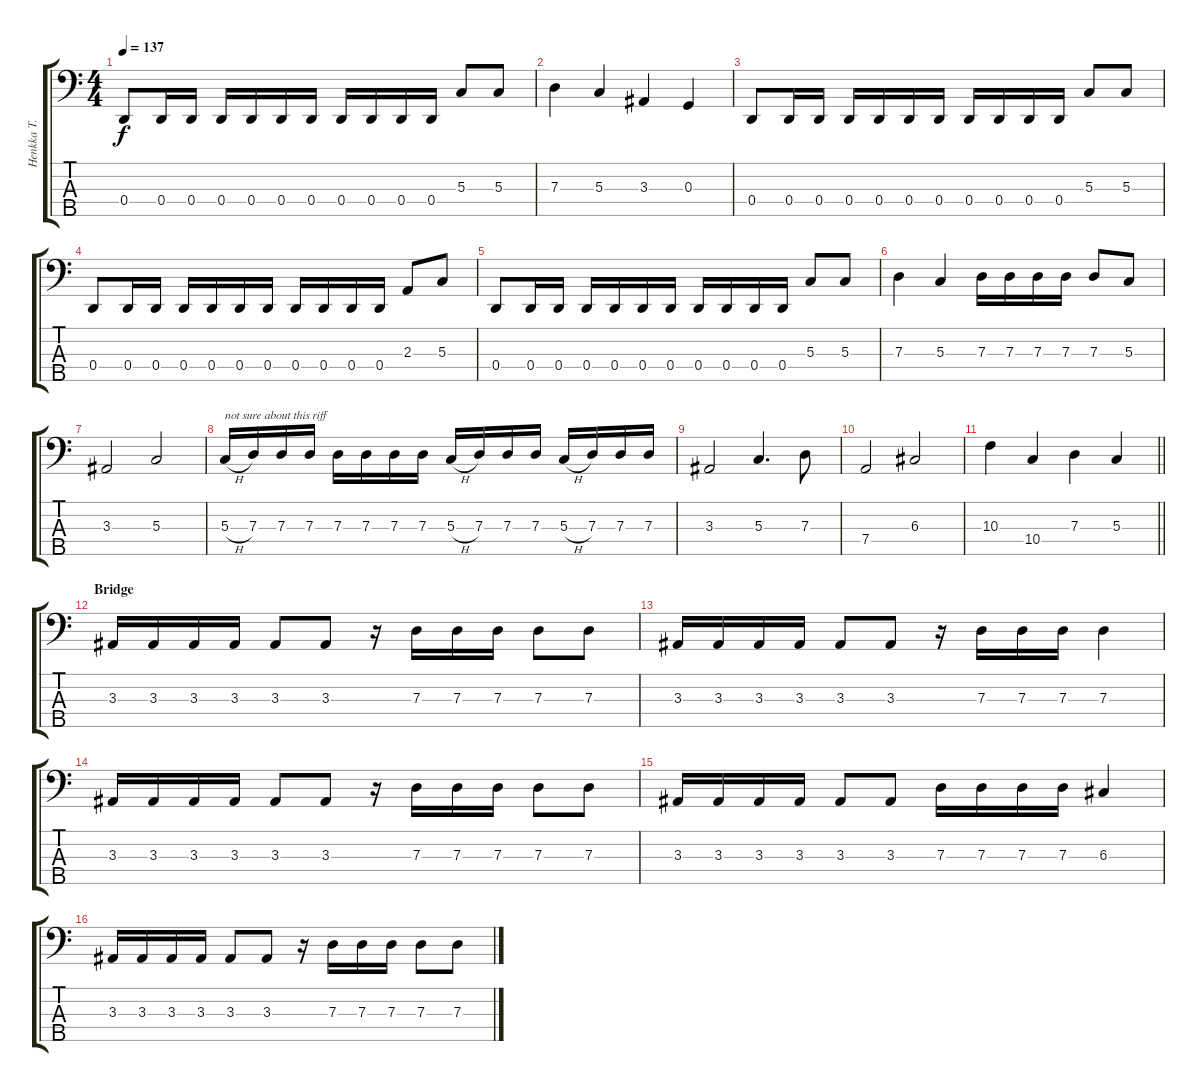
\track ("Henkka T. Blacksmith" "Henkka T. ") {instrument electricbasspick}
\staff {score tabs}
\tuning (F2 C2 G1 D1 A0) {hide}
\ts (4 4)
\tempo 137
\clef f4
\ks c
0.4.8{dy f} 0.4.16 0.4.16 0.4.16 0.4.16 0.4.16 0.4.16 0.4.16 0.4.16 0.4.16 0.4.16 5.3.8 5.3.8 |
7.3.4 5.3.4 3.3.4 0.3.4 |
0.4.8 0.4.16 0.4.16 0.4.16 0.4.16 0.4.16 0.4.16 0.4.16 0.4.16 0.4.16 0.4.16 5.3.8 5.3.8 |
0.4.8 0.4.16 0.4.16 0.4.16 0.4.16 0.4.16 0.4.16 0.4.16 0.4.16 0.4.16 0.4.16 2.3.8 5.3.8 |
0.4.8 0.4.16 0.4.16 0.4.16 0.4.16 0.4.16 0.4.16 0.4.16 0.4.16 0.4.16 0.4.16 5.3.8 5.3.8 |
7.3.4 5.3.4 7.3.16 7.3.16 7.3.16 7.3.16 7.3.8 5.3.8 |
3.3.2 5.3.2 |
5.3{h}.16{txt "not sure about this riff"} 7.3.16 7.3.16 7.3.16 7.3.16 7.3.16 7.3.16 7.3.16 5.3{h}.16 7.3.16 7.3.16 7.3.16 5.3{h}.16 7.3.16 7.3.16 7.3.16 |
3.3.2 5.3.4{d} 7.3.8 |
7.4.2 6.3.2 |
\barLineRight lightlight
10.3.4 10.4.4 7.3.4 5.3.4 |
\section ("" "Bridge")
3.3.16 3.3.16 3.3.16 3.3.16 3.3.8 3.3.8 r.16 7.3.16 7.3.16 7.3.16 7.3.8 7.3.8 |
3.3.16 3.3.16 3.3.16 3.3.16 3.3.8 3.3.8 r.16 7.3.16 7.3.16 7.3.16 7.3.4 |
3.3.16 3.3.16 3.3.16 3.3.16 3.3.8 3.3.8 r.16 7.3.16 7.3.16 7.3.16 7.3.8 7.3.8 |
3.3.16 3.3.16 3.3.16 3.3.16 3.3.8 3.3.8 7.3.16 7.3.16 7.3.16 7.3.16 6.3.4 |
3.3.16 3.3.16 3.3.16 3.3.16 3.3.8 3.3.8 r.16 7.3.16 7.3.16 7.3.16 7.3.8 7.3.8
